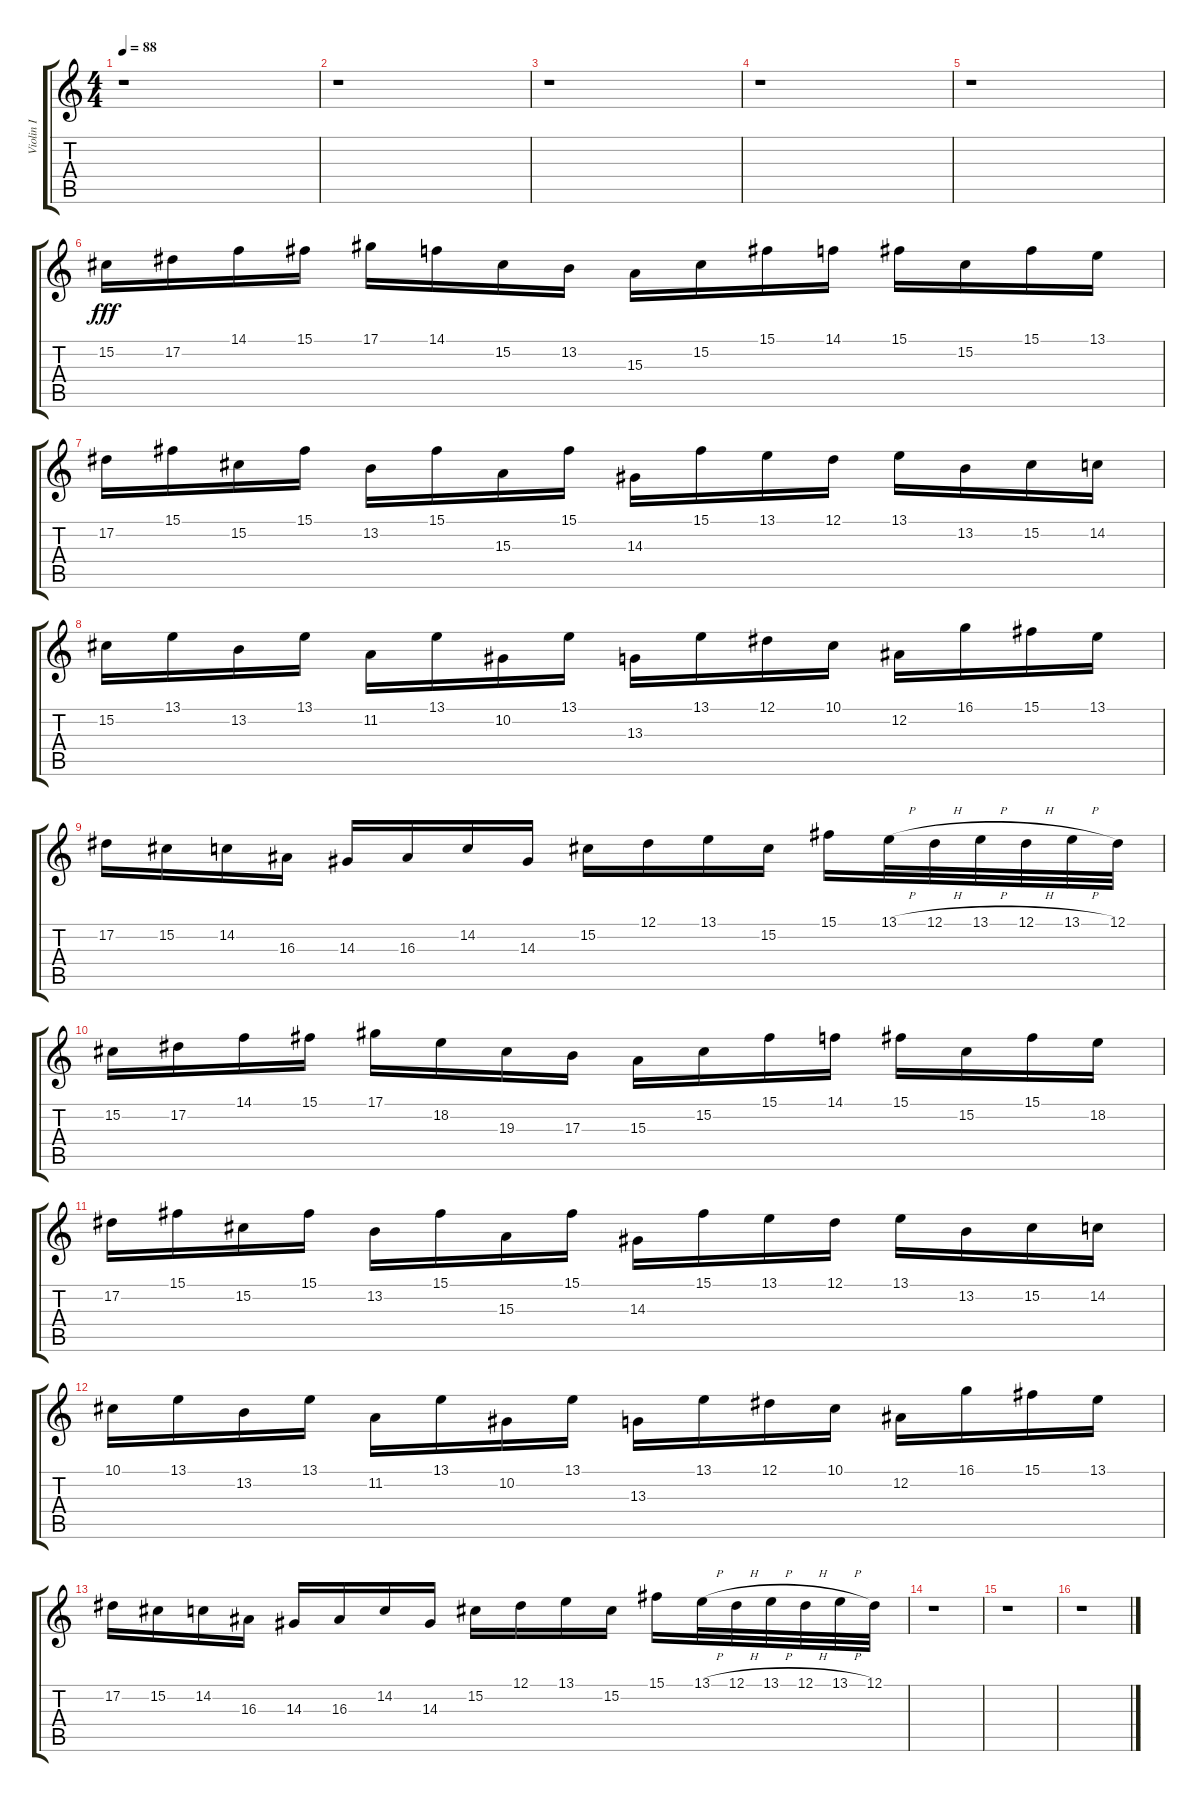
\track ("Violin I" "Violin I") {instrument violin}
\staff {score tabs}
\tuning (Eb4 Bb3 Gb3 Db3 Ab2 Eb2) {hide}
\ts (4 4)
\tempo 88
\clef g2
\ks c
r.1{dy fff} |
r.1 |
r.1 |
r.1 |
r.1 |
15.2.16 17.2.16 14.1.16 15.1.16 17.1.16 14.1.16 15.2.16 13.2.16 15.3.16 15.2.16 15.1.16 14.1.16 15.1.16 15.2.16 15.1.16 13.1.16 |
17.2.16 15.1.16 15.2.16 15.1.16 13.2.16 15.1.16 15.3.16 15.1.16 14.3.16 15.1.16 13.1.16 12.1.16 13.1.16 13.2.16 15.2.16 14.2.16 |
15.2.16 13.1.16 13.2.16 13.1.16 11.2.16 13.1.16 10.2.16 13.1.16 13.3.16 13.1.16 12.1.16 10.1.16 12.2.16 16.1.16 15.1.16 13.1.16 |
17.2.16 15.2.16 14.2.16 16.3.16 14.3.16 16.3.16 14.2.16 14.3.16 15.2.16 12.1.16 13.1.16 15.2.16 15.1.16 13.1{h}.32 12.1{h}.32 13.1{h}.32 12.1{h}.32 13.1{h}.32 12.1.32 |
15.2.16 17.2.16 14.1.16 15.1.16 17.1.16 18.2.16 19.3.16 17.3.16 15.3.16 15.2.16 15.1.16 14.1.16 15.1.16 15.2.16 15.1.16 18.2.16 |
17.2.16 15.1.16 15.2.16 15.1.16 13.2.16 15.1.16 15.3.16 15.1.16 14.3.16 15.1.16 13.1.16 12.1.16 13.1.16 13.2.16 15.2.16 14.2.16 |
10.1.16 13.1.16 13.2.16 13.1.16 11.2.16 13.1.16 10.2.16 13.1.16 13.3.16 13.1.16 12.1.16 10.1.16 12.2.16 16.1.16 15.1.16 13.1.16 |
17.2.16 15.2.16 14.2.16 16.3.16 14.3.16 16.3.16 14.2.16 14.3.16 15.2.16 12.1.16 13.1.16 15.2.16 15.1.16 13.1{h}.32 12.1{h}.32 13.1{h}.32 12.1{h}.32 13.1{h}.32 12.1.32 |
r.1 |
r.1 |
r.1
